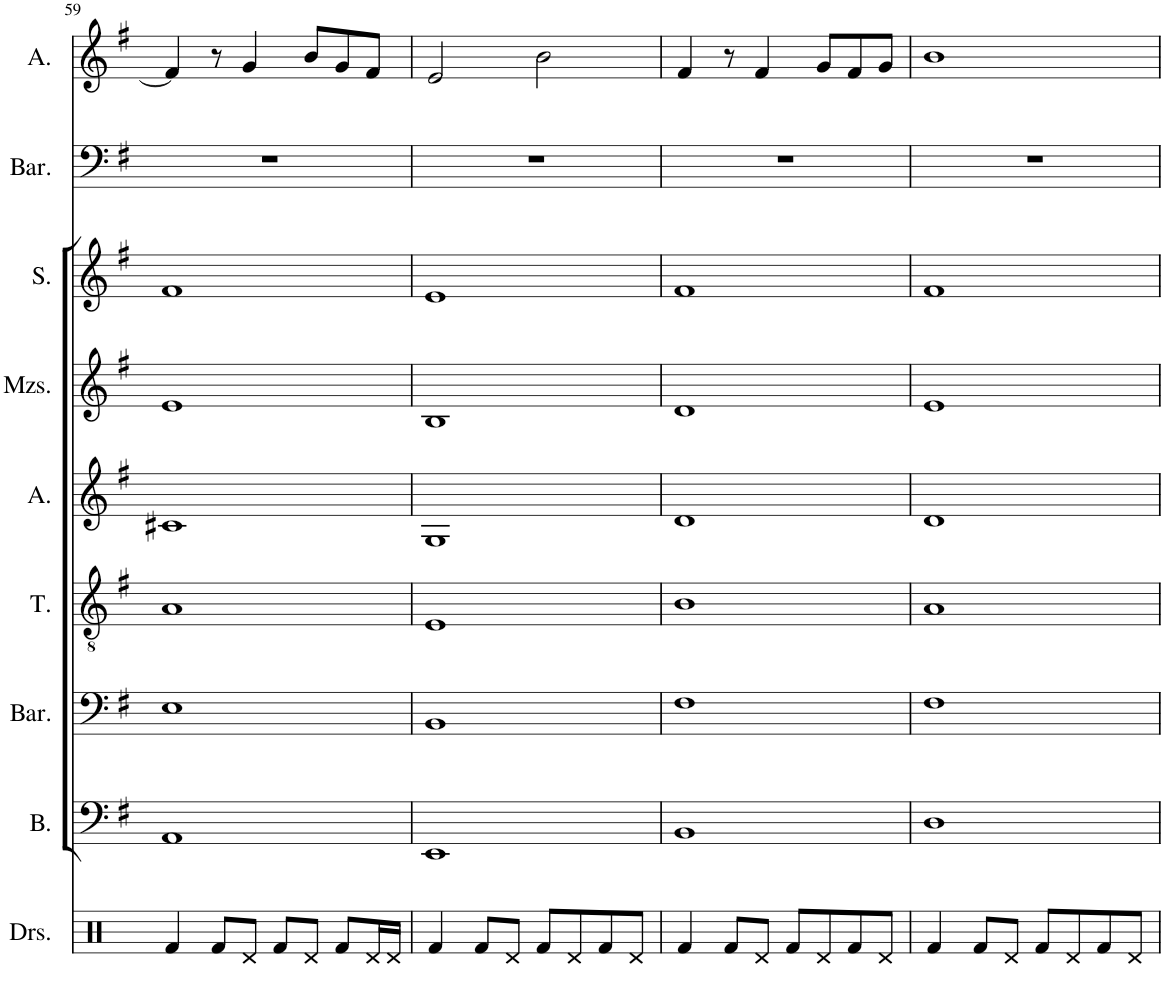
**kern	**kern	**kern	**kern	**kern	**kern	**kern	**kern	**kern
*part9	*part8	*part7	*part6	*part5	*part4	*part3	*part2	*part1
*staff9	*staff8	*staff7	*staff6	*staff5	*staff4	*staff3	*staff2	*staff1
*I"Drumset	*I"Bass	*I"Baritone	*I"Tenor	*I"Alto	*I"Mezzo-soprano	*I"Soprano	*I"Baritone	*I"Alto
*I'Drs.	*I'B.	*I'Bar.	*I'T.	*I'A.	*I'Mzs.	*I'S.	*I'Bar.	*I'A.
!!LO:PB:g=z
*clefX	*clefF4	*clefF4	*clefGv2	*clefG2	*clefG2	*clefG2	*clefF4	*clefG2
*k[]	*k[f#]	*k[f#]	*k[f#]	*k[f#]	*k[f#]	*k[f#]	*k[f#]	*k[f#]
*M4/4	*M4/4	*M4/4	*M4/4	*M4/4	*M4/4	*M4/4	*M4/4	*M4/4
=59	=59	=59	=59	=59	=59	=59	=59	=59
4Rf/	1AA	1E	1A	1c#X	1e	1f#	1r	4f#/]
8Rf/L	.	.	.	.	.	.	.	8r
8Rd/J	.	.	.	.	.	.	.	4g/
8Rf/L	.	.	.	.	.	.	.	.
8Rd/J	.	.	.	.	.	.	.	8b/L
8Rf/L	.	.	.	.	.	.	.	8g/
16Rd/L	.	.	.	.	.	.	.	8f#/J
16Rd/JJ	.	.	.	.	.	.	.	.
=60	=60	=60	=60	=60	=60	=60	=60	=60
4Rf/	1EE	1BB	1E	1G	1B	1e	1r	2e/
8Rf/L	.	.	.	.	.	.	.	.
8Rd/J	.	.	.	.	.	.	.	.
8Rf/L	.	.	.	.	.	.	.	2b\
8Rd/	.	.	.	.	.	.	.	.
8Rf/	.	.	.	.	.	.	.	.
8Rd/J	.	.	.	.	.	.	.	.
=61	=61	=61	=61	=61	=61	=61	=61	=61
4Rf/	1BB	1F#	1B	1d	1d	1f#	1r	4f#/
8Rf/L	.	.	.	.	.	.	.	8r
8Rd/J	.	.	.	.	.	.	.	4f#/
8Rf/L	.	.	.	.	.	.	.	.
8Rd/	.	.	.	.	.	.	.	8g/L
8Rf/	.	.	.	.	.	.	.	8f#/
8Rd/J	.	.	.	.	.	.	.	8g/J
=62	=62	=62	=62	=62	=62	=62	=62	=62
4Rf/	1D	1F#	1A	1d	1e	1f#	1r	1b
8Rf/L	.	.	.	.	.	.	.	.
8Rd/J	.	.	.	.	.	.	.	.
8Rf/L	.	.	.	.	.	.	.	.
8Rd/	.	.	.	.	.	.	.	.
8Rf/	.	.	.	.	.	.	.	.
8Rd/J	.	.	.	.	.	.	.	.
=	=	=	=	=	=	=	=	=
*-	*-	*-	*-	*-	*-	*-	*-	*-
